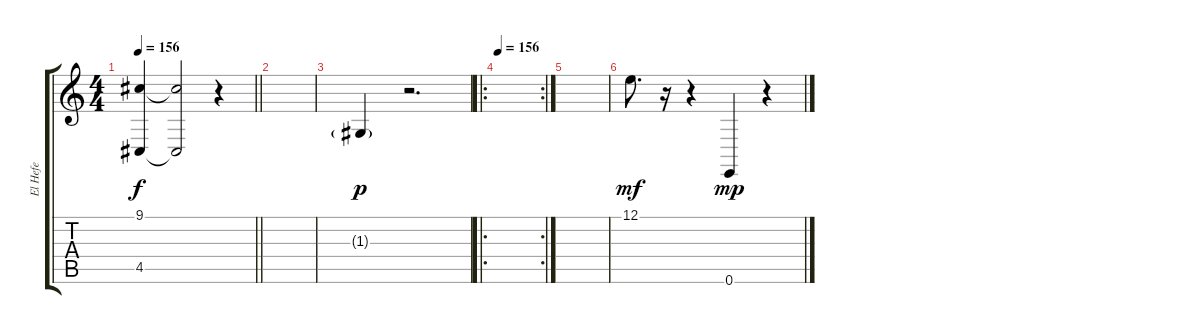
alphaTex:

\track ("El Hefe" "El Hefe") {instrument trumpet}
\staff {score tabs}
\tuning (E4 B3 G3 D3 A2 E2) {hide}
\ts (4 4)
\tempo 156
\clef g2
\barLineRight lightlight
\ks c
(9.1{t} 4.5{t}).4{dy f volume 15} (9.1{t} 4.5{t}).2{volume 9} r.4 |
\section ("" "")
|
1.3{g}.4{dy p} r.2{d} |
\ro
\rc 2
\tempo 156
|
|
12.1.8{d dy mf} r.16 r.4 0.6.4{dy mp} r.4
